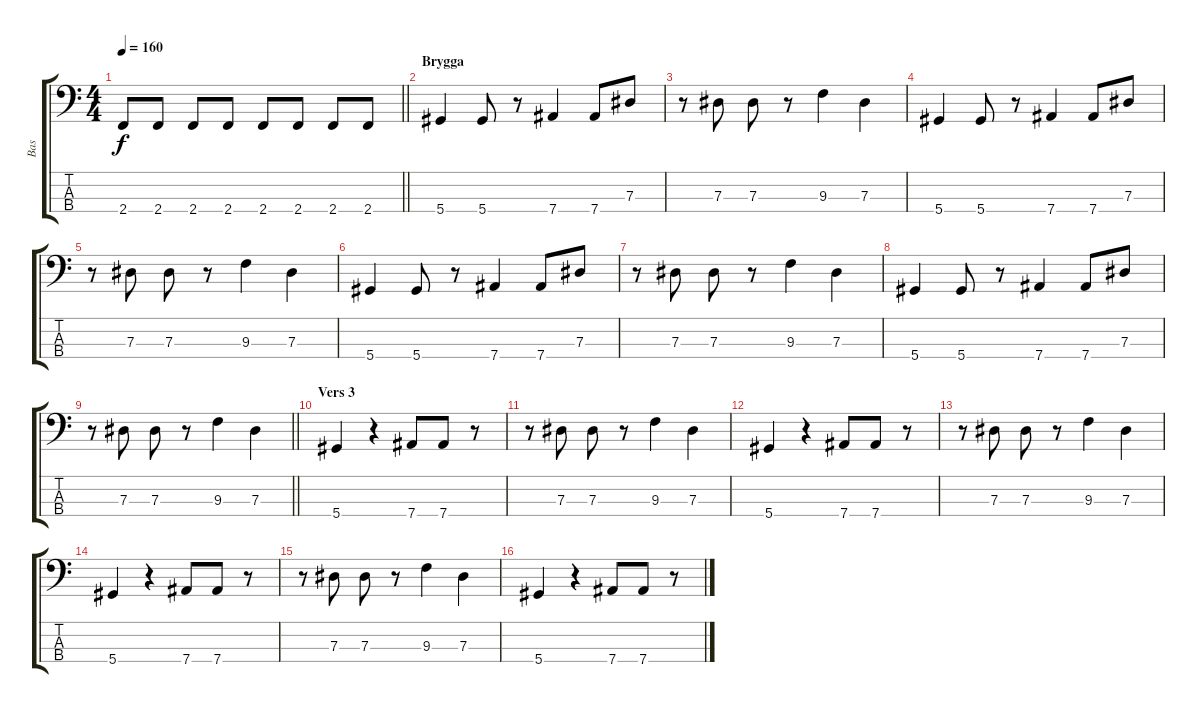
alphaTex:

\track ("Bas" "Bas") {instrument electricbassfinger}
\staff {score tabs}
\tuning (Gb2 Db2 Ab1 Eb1) {hide}
\ts (4 4)
\tempo 160
\clef f4
\barLineRight lightlight
\ks c
2.4.8{dy f} 2.4.8 2.4.8 2.4.8 2.4.8 2.4.8 2.4.8 2.4.8 |
\section ("" "Brygga")
5.4.4 5.4.8 r.8 7.4.4 7.4.8 7.3.8 |
r.8 7.3.8 7.3.8 r.8 9.3.4 7.3.4 |
5.4.4 5.4.8 r.8 7.4.4 7.4.8 7.3.8 |
r.8 7.3.8 7.3.8 r.8 9.3.4 7.3.4 |
5.4.4 5.4.8 r.8 7.4.4 7.4.8 7.3.8 |
r.8 7.3.8 7.3.8 r.8 9.3.4 7.3.4 |
5.4.4 5.4.8 r.8 7.4.4 7.4.8 7.3.8 |
\barLineRight lightlight
r.8 7.3.8 7.3.8 r.8 9.3.4 7.3.4 |
\section ("" "Vers 3")
5.4.4 r.4 7.4.8 7.4.8 r.8 |
r.8 7.3.8 7.3.8 r.8 9.3.4 7.3.4 |
5.4.4 r.4 7.4.8 7.4.8 r.8 |
r.8 7.3.8 7.3.8 r.8 9.3.4 7.3.4 |
5.4.4 r.4 7.4.8 7.4.8 r.8 |
r.8 7.3.8 7.3.8 r.8 9.3.4 7.3.4 |
5.4.4 r.4 7.4.8 7.4.8 r.8
